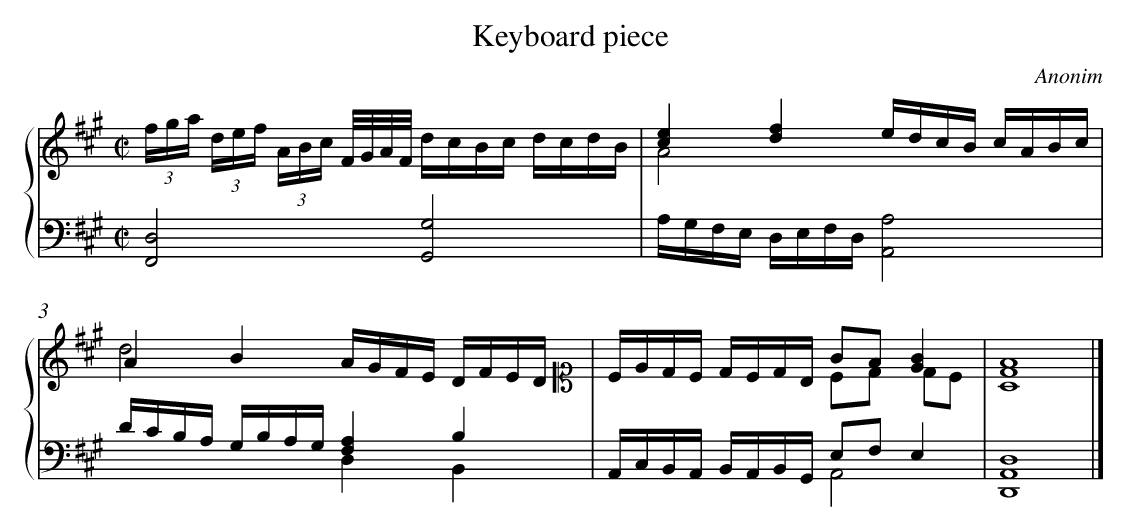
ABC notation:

X:1
T: Keyboard piece
C: Anonim
L: 1/16
M: C|
%%staves {1 2}
V: 1 clef=treble
V: 2 clef=bass
K: A
[V:1] (3fga (3def (3ABc F/G/A/F/ dcBc dcdB |
[V:2] [D,8F,,8][G,8G,,8] |
[V:1] [e4c4][f4d4]edcB cABc & A8x8 |
[V:2] A,G,F,E, D,E,F,D,[A,8A,,8] |
[V:1] A4B4AGFE DFED & d8x8 |
[V:2] DCB,A, G,B,A,G,[A,4F,4]B,4 & x8D,4B,,4 |
[V:1] [K:clef=C1]CEDC DCDB, G2F2[G4E4] & x8C2D2 D2C2 |
[V:2] A,,C,B,,A,, B,,A,,B,,G,, E,2F,2E,4 & x8A,,8 |
[V:1] [F16D16A,16] |]
[V:2] [D,16A,,16D,,16] |]
